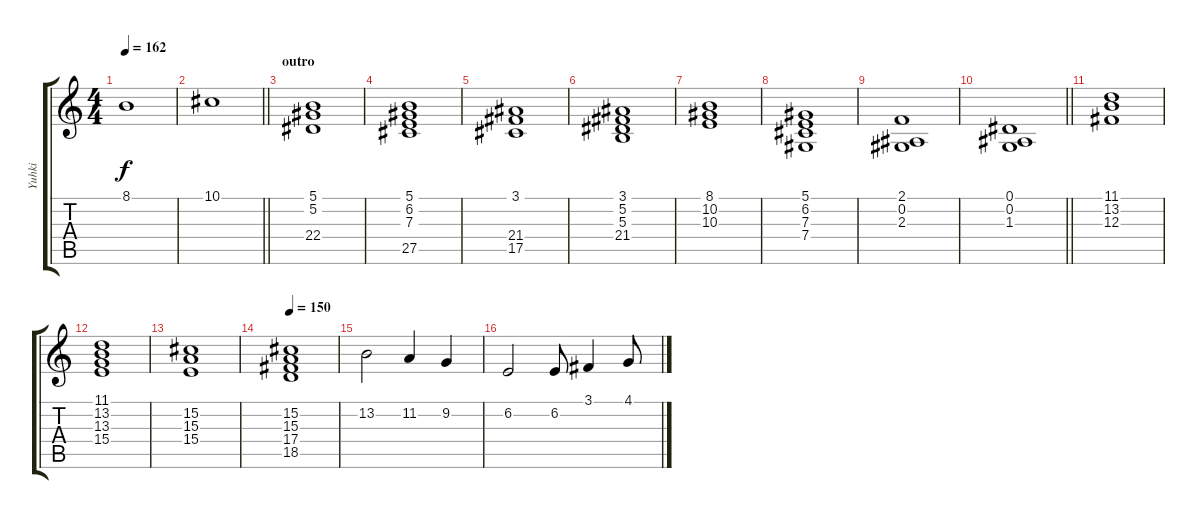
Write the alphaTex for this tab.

\track ("Yuhki" "Yuhki") {instrument stringensemble1}
\staff {score tabs}
\tuning (Eb4 Bb3 Gb3 Db3 Ab2 Eb2) {hide}
\ts (4 4)
\tempo 162
\clef g2
\ks c
8.1.1{dy f} |
\barLineRight lightlight
10.1.1 |
\section ("" "outro")
(5.1 5.2 22.4).1 |
(5.1 6.2 7.3 27.5).1 |
(3.1 21.4 17.5).1 |
(3.1 5.2 5.3 21.4).1 |
(8.1 10.2 10.3).1 |
(5.1 6.2 7.3 7.4).1 |
(2.1 0.2 2.3).1 |
\barLineRight lightlight
(0.1 0.2 1.3).1 |
(11.1 13.2 12.3).1 |
(11.1 13.2 13.3 15.4).1 |
(15.2 15.3 15.4).1 |
\tempo 147
\tempo 150
(15.2 15.3 17.4 18.5).1 |
13.2.2 11.2.4 9.2.4 |
6.2.2 6.2.8 3.1.4 4.1.8
